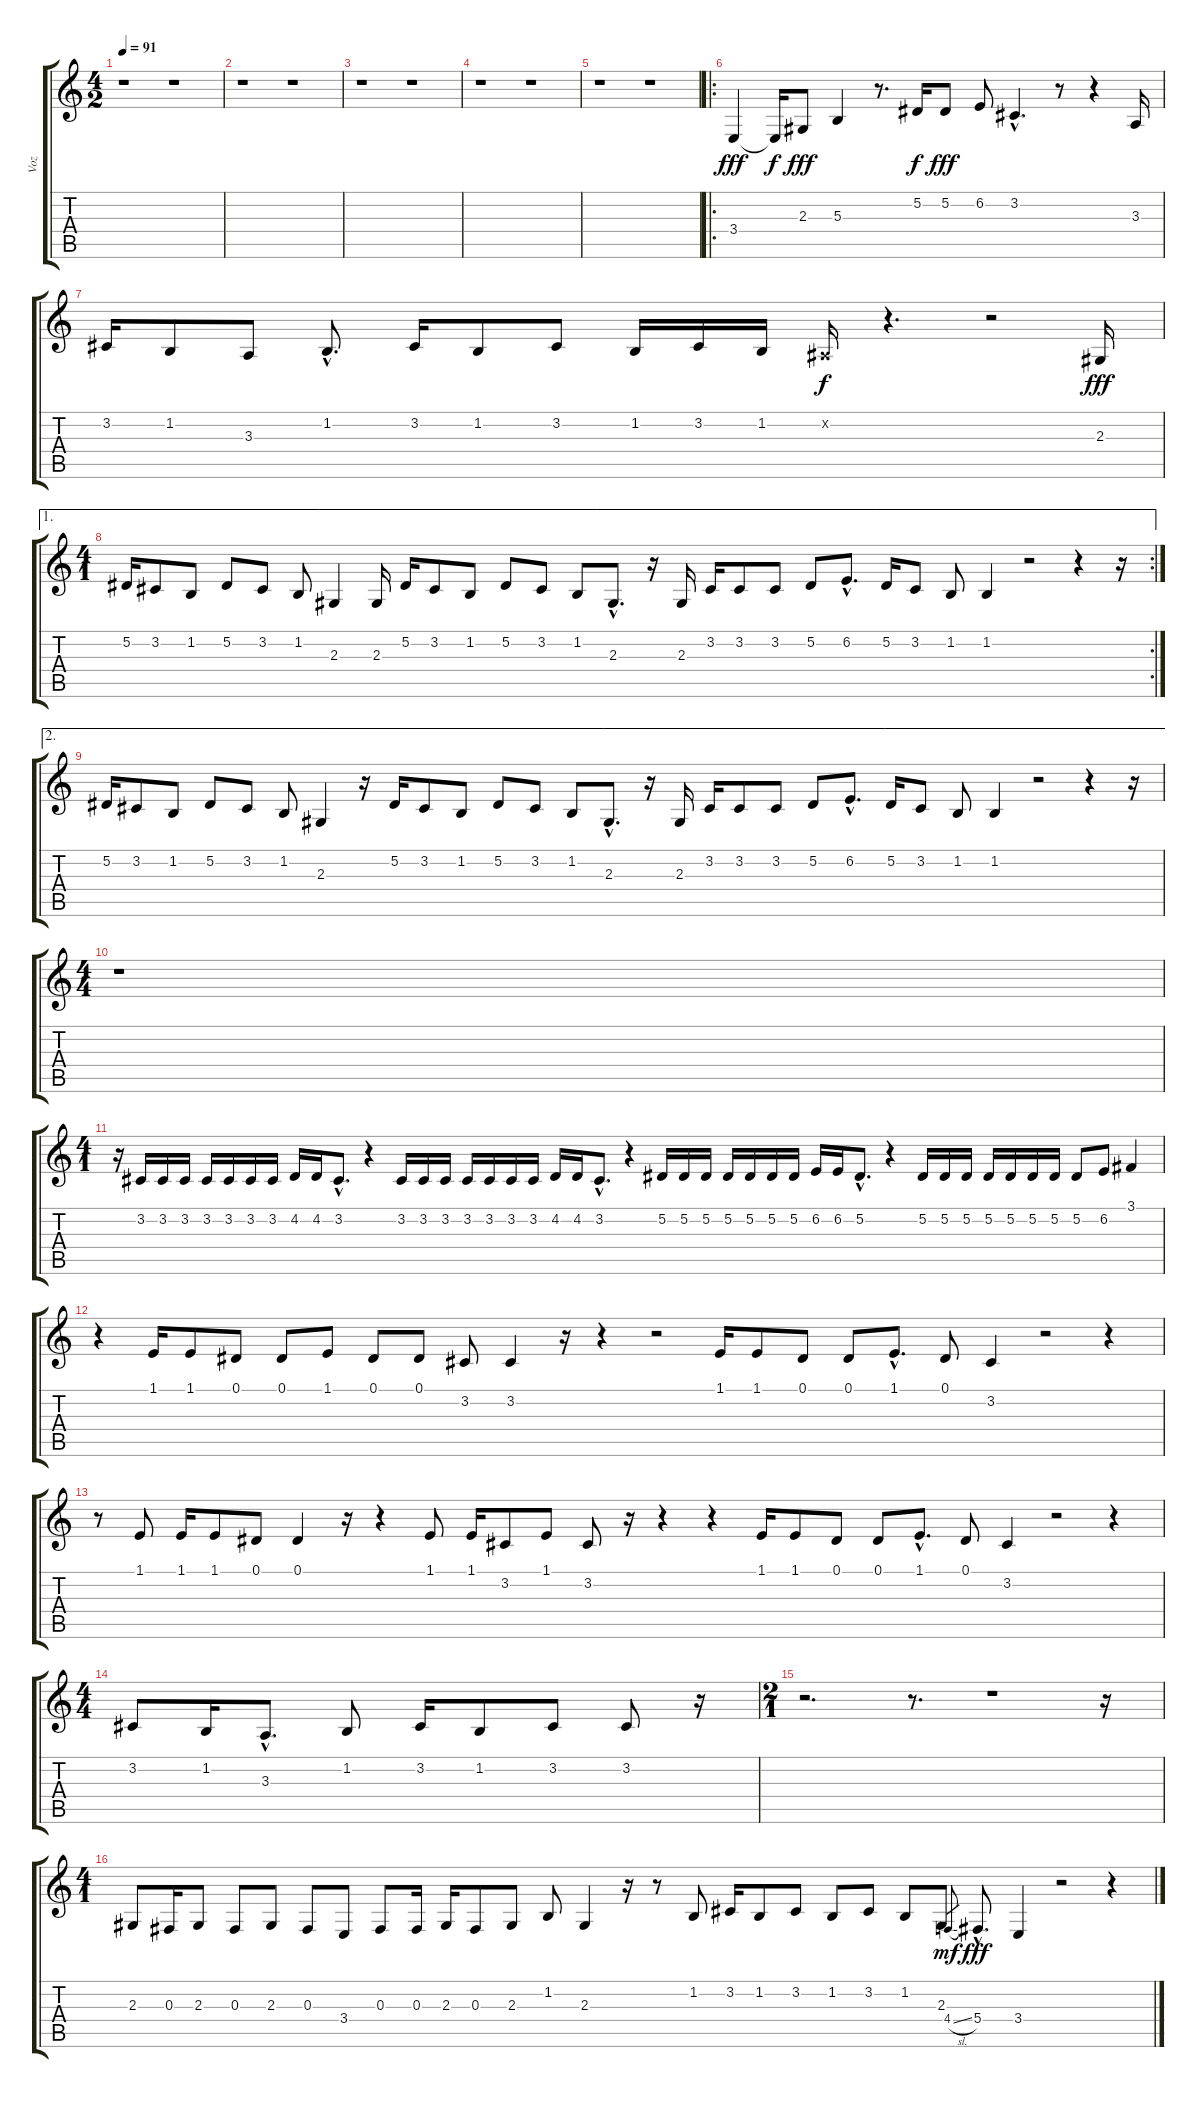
\track ("Voz" "Voz") {instrument lead1square}
\staff {score tabs}
\tuning (Eb4 Bb3 Gb3 Db3 Ab2 Eb2) {hide}
\ts (4 2)
\tempo 91
\clef g2
\ks c
r.1{dy fff instrument lead1square} r.1 |
r.1 r.1 |
r.1 r.1 |
r.1 r.1 |
r.1 r.1 |
\ro
3.4.4 3.4{t}.16{dy f} 2.3.8{dy fff} 5.3.4 r.8{d} 5.2.16{dy f} 5.2.8{dy fff} 6.2.8 3.2{hac}.4{d} r.8 r.4 3.3.16 |
3.2.16 1.2.8 3.3.8 1.2{hac}.8{d} 3.2.16 1.2.8 3.2.8 1.2.16 3.2.16 1.2.16 0.2{x}.16{dy f} r.4{d} r.2 2.3.16{dy fff} |
\ae 1
\rc 2
\ts (4 1)
5.2.16 3.2.8 1.2.8 5.2.8 3.2.8 1.2.8 2.3.4 2.3.16 5.2.16 3.2.8 1.2.8 5.2.8 3.2.8 1.2.8 2.3{hac}.8{d} r.16 2.3.16 3.2.16 3.2.8 3.2.8 5.2.8 6.2{hac}.8{d} 5.2.16 3.2.8 1.2.8 1.2.4 r.2 r.4 r.16 |
\ae 2
5.2.16 3.2.8 1.2.8 5.2.8 3.2.8 1.2.8 2.3.4 r.16 5.2.16 3.2.8 1.2.8 5.2.8 3.2.8 1.2.8 2.3{hac}.8{d} r.16 2.3.16 3.2.16 3.2.8 3.2.8 5.2.8 6.2{hac}.8{d} 5.2.16 3.2.8 1.2.8 1.2.4 r.2 r.4 r.16 |
\ts (4 4)
r.1 |
\ts (4 1)
r.16 3.2.16 3.2.16 3.2.16 3.2.16 3.2.16 3.2.16 3.2.16 4.2.16 4.2.16 3.2{hac}.8{d} r.4 3.2.16 3.2.16 3.2.16 3.2.16 3.2.16 3.2.16 3.2.16 4.2.16 4.2.16 3.2{hac}.8{d} r.4 5.2.16 5.2.16 5.2.16 5.2.16 5.2.16 5.2.16 5.2.16 6.2.16 6.2.16 5.2{hac}.8{d} r.4 5.2.16 5.2.16 5.2.16 5.2.16 5.2.16 5.2.16 5.2.16 5.2.8 6.2.8 3.1.4 |
r.4 1.1.16 1.1.8 0.1.8 0.1.8 1.1.8 0.1.8 0.1.8 3.2.8 3.2.4 r.16 r.4 r.2 1.1.16 1.1.8 0.1.8 0.1.8 1.1{hac}.8{d} 0.1.8 3.2.4 r.2 r.4 |
r.8 1.1.8 1.1.16 1.1.8 0.1.8 0.1.4 r.16 r.4 1.1.8 1.1.16 3.2.8 1.1.8 3.2.8 r.16 r.4 r.4 1.1.16 1.1.8 0.1.8 0.1.8 1.1{hac}.8{d} 0.1.8 3.2.4 r.2 r.4 |
\ts (4 4)
3.2.8 1.2.16 3.3{hac}.8{d} 1.2.8 3.2.16 1.2.8 3.2.8 3.2.8 r.16 |
\ts (2 1)
r.2{d} r.8{d} r.1 r.16 |
\ts (4 1)
2.3.8 0.3.16 2.3.8 0.3.8 2.3.8 0.3.8 3.4.8 0.3.8 0.3.16 2.3.16 0.3.8 2.3.8 1.2.8 2.3.4 r.16 r.8 1.2.8 3.2.16 1.2.8 3.2.8 1.2.8 3.2.8 1.2.8 2.3.8 4.4{sl}.8{gr dy mf} 5.4{hac}.8{d dy fff} 3.4.4 r.2 r.4
